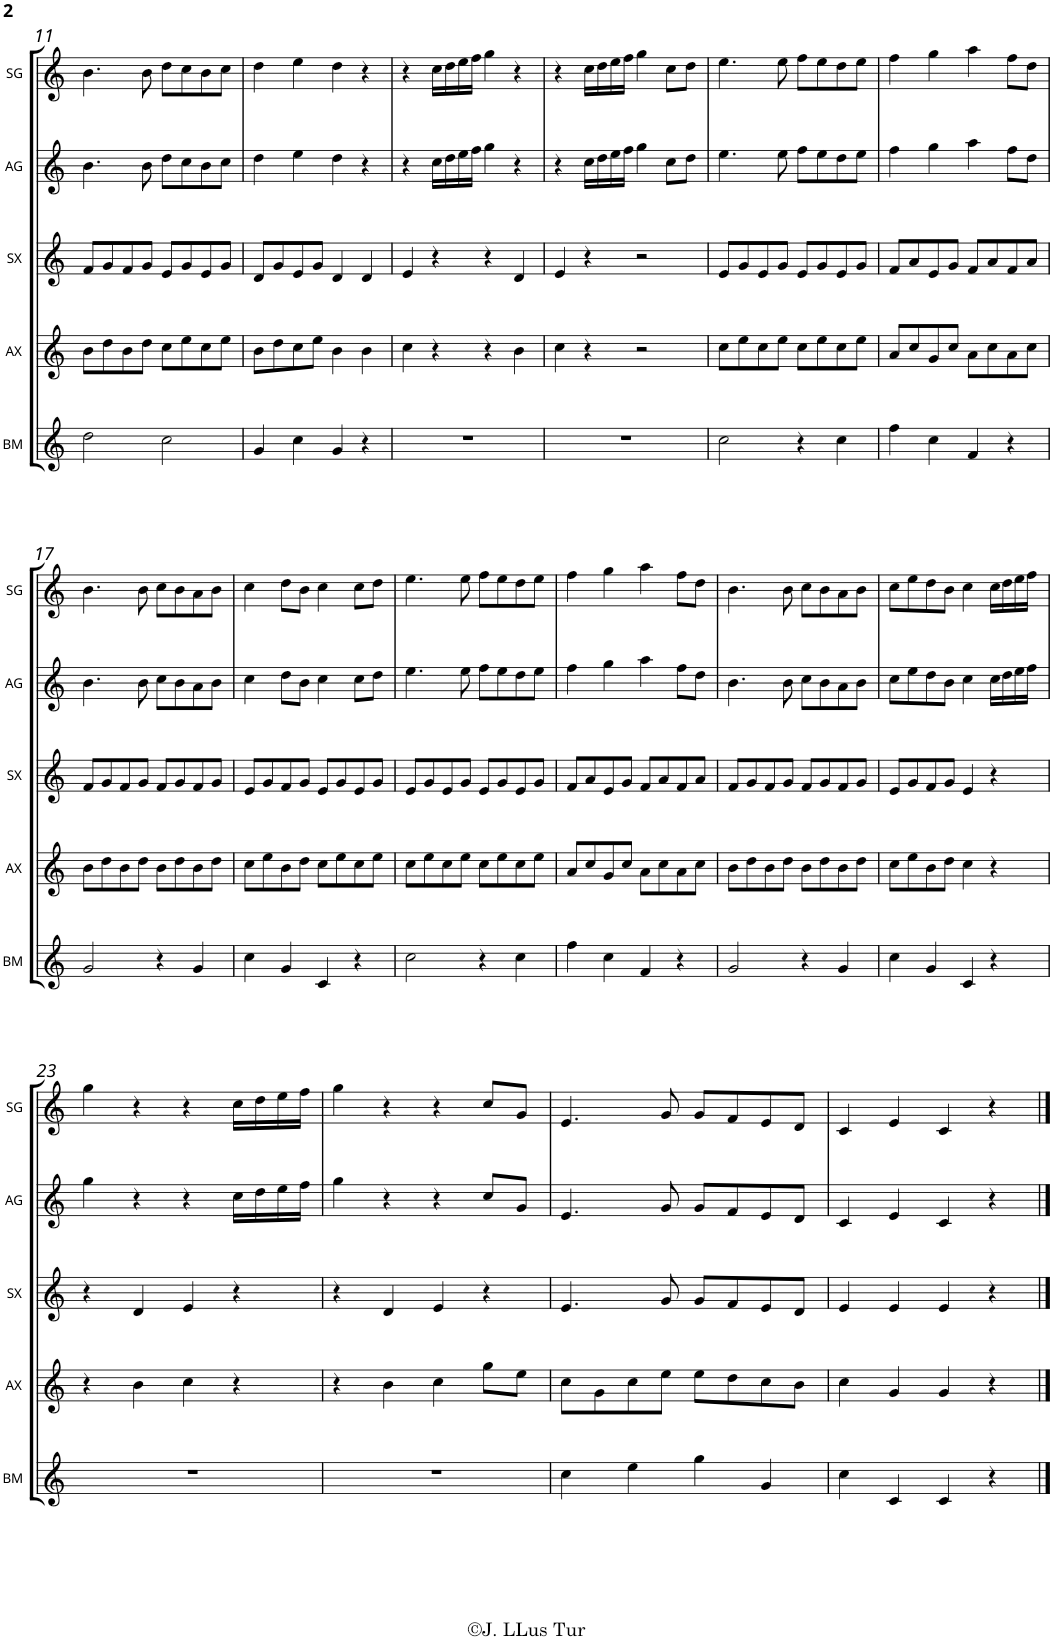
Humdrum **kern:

**kern	**kern	**kern	**kern	**kern
*part5	*part4	*part3	*part2	*part1
*staff5	*staff4	*staff3	*staff2	*staff1
*I"Bass Metallophone	*I"Alto Xylophone	*I"Soprano Xylophone	*I"Alto Glockenspiel	*I"Soprano Glockenspiel
*I'BM	*I'AX	*I'SX	*I'AG	*I'SG
!!LO:PB:g=z
*clefG2	*clefG2	*clefG2	*clefG2	*clefG2
*Trd7c12	*	*Trd-7c-12	*Trd-7c-12	*Trd-14c-24
*k[]	*k[]	*k[]	*k[]	*k[]
*M4/4	*M4/4	*M4/4	*M4/4	*M4/4
=11	=11	=11	=11	=11
2dd\	8b\L	8f/L	4.b\	4.b\
.	8dd\	8g/	.	.
.	8b\	8f/	.	.
.	8dd\J	8g/J	8b\	8b\
2cc\	8cc\L	8e/L	8dd\L	8dd\L
.	8ee\	8g/	8cc\	8cc\
.	8cc\	8e/	8b\	8b\
.	8ee\J	8g/J	8cc\J	8cc\J
=12	=12	=12	=12	=12
4g/	8b\L	8d/L	4dd\	4dd\
.	8dd\	8g/	.	.
4cc\	8cc\	8e/	4ee\	4ee\
.	8ee\J	8g/J	.	.
4g/	4b\	4d/	4dd\	4dd\
4r	4b\	4d/	4r	4r
=13	=13	=13	=13	=13
1r	4cc\	4e/	4r	4r
.	4r	4r	16cc\LL	16cc\LL
.	.	.	16dd\	16dd\
.	.	.	16ee\	16ee\
.	.	.	16ff\JJ	16ff\JJ
.	4r	4r	4gg\	4gg\
.	4b\	4d/	4r	4r
=14	=14	=14	=14	=14
1r	4cc\	4e/	4r	4r
.	4r	4r	16cc\LL	16cc\LL
.	.	.	16dd\	16dd\
.	.	.	16ee\	16ee\
.	.	.	16ff\JJ	16ff\JJ
.	2r	2r	4gg\	4gg\
.	.	.	8cc\L	8cc\L
.	.	.	8dd\J	8dd\J
=15	=15	=15	=15	=15
2cc\	8cc\L	8e/L	4.ee\	4.ee\
.	8ee\	8g/	.	.
.	8cc\	8e/	.	.
.	8ee\J	8g/J	8ee\	8ee\
4r	8cc\L	8e/L	8ff\L	8ff\L
.	8ee\	8g/	8ee\	8ee\
4cc\	8cc\	8e/	8dd\	8dd\
.	8ee\J	8g/J	8ee\J	8ee\J
=16	=16	=16	=16	=16
4ff\	8a/L	8f/L	4ff\	4ff\
.	8cc/	8a/	.	.
4cc\	8g/	8e/	4gg\	4gg\
.	8cc/J	8g/J	.	.
4f/	8a\L	8f/L	4aa\	4aa\
.	8cc\	8a/	.	.
4r	8a\	8f/	8ff\L	8ff\L
.	8cc\J	8a/J	8dd\J	8dd\J
!!LO:LB:g=z
=17	=17	=17	=17	=17
2g/	8b\L	8f/L	4.b\	4.b\
.	8dd\	8g/	.	.
.	8b\	8f/	.	.
.	8dd\J	8g/J	8b\	8b\
4r	8b\L	8f/L	8cc\L	8cc\L
.	8dd\	8g/	8b\	8b\
4g/	8b\	8f/	8a\	8a\
.	8dd\J	8g/J	8b\J	8b\J
=18	=18	=18	=18	=18
4cc\	8cc\L	8e/L	4cc\	4cc\
.	8ee\	8g/	.	.
4g/	8b\	8f/	8dd\L	8dd\L
.	8dd\J	8g/J	8b\J	8b\J
4c/	8cc\L	8e/L	4cc\	4cc\
.	8ee\	8g/	.	.
4r	8cc\	8e/	8cc\L	8cc\L
.	8ee\J	8g/J	8dd\J	8dd\J
=19	=19	=19	=19	=19
2cc\	8cc\L	8e/L	4.ee\	4.ee\
.	8ee\	8g/	.	.
.	8cc\	8e/	.	.
.	8ee\J	8g/J	8ee\	8ee\
4r	8cc\L	8e/L	8ff\L	8ff\L
.	8ee\	8g/	8ee\	8ee\
4cc\	8cc\	8e/	8dd\	8dd\
.	8ee\J	8g/J	8ee\J	8ee\J
=20	=20	=20	=20	=20
4ff\	8a/L	8f/L	4ff\	4ff\
.	8cc/	8a/	.	.
4cc\	8g/	8e/	4gg\	4gg\
.	8cc/J	8g/J	.	.
4f/	8a\L	8f/L	4aa\	4aa\
.	8cc\	8a/	.	.
4r	8a\	8f/	8ff\L	8ff\L
.	8cc\J	8a/J	8dd\J	8dd\J
=21	=21	=21	=21	=21
2g/	8b\L	8f/L	4.b\	4.b\
.	8dd\	8g/	.	.
.	8b\	8f/	.	.
.	8dd\J	8g/J	8b\	8b\
4r	8b\L	8f/L	8cc\L	8cc\L
.	8dd\	8g/	8b\	8b\
4g/	8b\	8f/	8a\	8a\
.	8dd\J	8g/J	8b\J	8b\J
=22	=22	=22	=22	=22
4cc\	8cc\L	8e/L	8cc\L	8cc\L
.	8ee\	8g/	8ee\	8ee\
4g/	8b\	8f/	8dd\	8dd\
.	8dd\J	8g/J	8b\J	8b\J
4c/	4cc\	4e/	4cc\	4cc\
4r	4r	4r	16cc\LL	16cc\LL
.	.	.	16dd\	16dd\
.	.	.	16ee\	16ee\
.	.	.	16ff\JJ	16ff\JJ
!!LO:LB:g=z
=23	=23	=23	=23	=23
1r	4r	4r	4gg\	4gg\
.	4b\	4d/	4r	4r
.	4cc\	4e/	4r	4r
.	4r	4r	16cc\LL	16cc\LL
.	.	.	16dd\	16dd\
.	.	.	16ee\	16ee\
.	.	.	16ff\JJ	16ff\JJ
=24	=24	=24	=24	=24
1r	4r	4r	4gg\	4gg\
.	4b\	4d/	4r	4r
.	4cc\	4e/	4r	4r
.	8gg\L	4r	8cc/L	8cc/L
.	8ee\J	.	8g/J	8g/J
=25	=25	=25	=25	=25
4cc\	8cc\L	4.e/	4.e/	4.e/
.	8g\	.	.	.
4ee\	8cc\	.	.	.
.	8ee\J	8g/	8g/	8g/
4gg\	8ee\L	8g/L	8g/L	8g/L
.	8dd\	8f/	8f/	8f/
4g/	8cc\	8e/	8e/	8e/
.	8b\J	8d/J	8d/J	8d/J
=26	=26	=26	=26	=26
4cc\	4cc\	4e/	4c/	4c/
4c/	4g/	4e/	4e/	4e/
4c/	4g/	4e/	4c/	4c/
4r	4r	4r	4r	4r
==	==	==	==	==
*-	*-	*-	*-	*-
